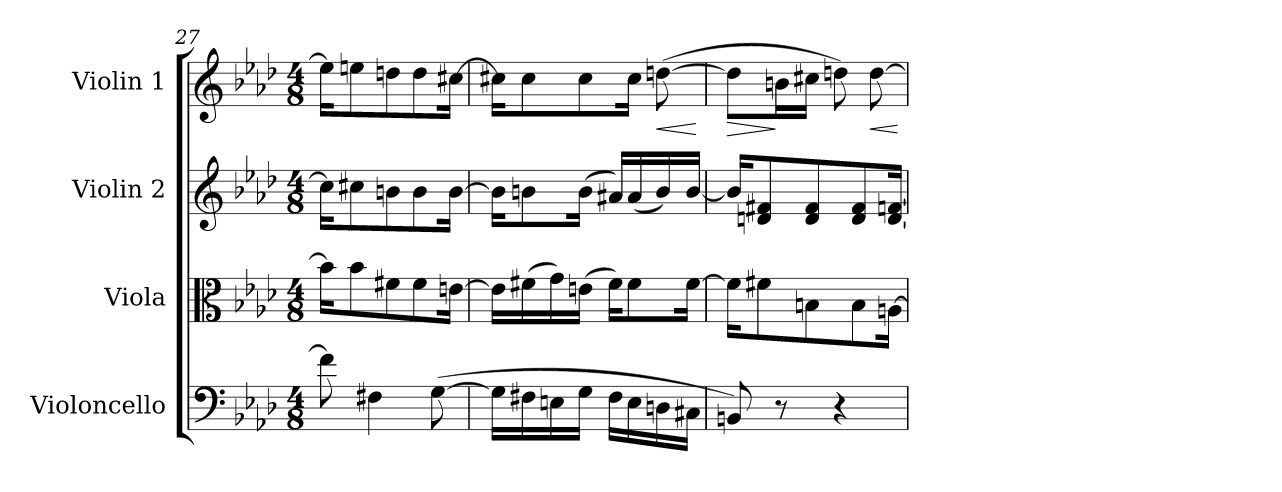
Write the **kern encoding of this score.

**kern	**kern	**kern	**kern	**dynam
*part4	*part3	*part2	*part1	*part1
*staff4	*staff3	*staff2	*staff1	*staff1
*I"Violoncello	*I"Viola	*I"Violin 2	*I"Violin 1	*
*I'Vc	*I'Vla	*I'Vln	*I'Vln	*
*clefF4	*clefC3	*clefG2	*clefG2	*
*k[b-e-a-d-]	*k[b-e-a-d-]	*k[b-e-a-d-]	*k[b-e-a-d-]	*
*M4/8	*M4/8	*M4/8	*M4/8	*
=27	=27	=27	=27	=27
8f#\]	16b-\KL]	16cc#\KL]	16ee\KL]	.
.	8b-\	8cc#X\	8een\	.
4F#X\	.	.	.	.
.	8f#X\	8bn\	8ddn\	.
.	8f#\	8b\	8dd\	.
([8G\	.	.	.	.
.	[16en\Jk	[16b\Jk	[16cc#X\Jk	.
!!LO:LB:g=z
=28	=28	=28	=28	=28
16G\LL]	16en\LL]	16bn\KL]	16cc#X\KL]	.
16F#X\	(16f#X\	8b\	8cc#\	.
16En\	16g\)	.	.	.
16G\JJ	(16e\JJ	(16b\Jk	8cc#\	.
16F#\LL	16f#\KL)	16a#X/LL)	.	.
16E\	8f#\	(16a#/	16cc#\Jk	.
!	!	!	!	!LO:HP:b
16Dn\	.	16b/)	([8ddn\	<
16C#X\JJ	[16f#\Jk	[16b/JJ	.	.
.	.	.	.	[
=29	=29	=29	=29	=29
!	!	!	!	!LO:HP:b
8BBn/)	16f#\KL]	16b/KL]	8dd\L]	>
.	8f#X\	8dn/ 8f#X/	.	.
8r	.	.	16bn\L	]
.	8Bn\	8d/ 8f#/	16cc#X\JJ	.
4r	.	.	8ddn\)	.
.	8B\	8d/ 8f#/	.	.
!	!	!	!	!LO:HP:b
.	.	.	[8dd\	<
.	[16An\Jk	[16d/ [16fn/Jk	.	.
.	.	.	.	[
=	=	=	=	=
*-	*-	*-	*-	*-
